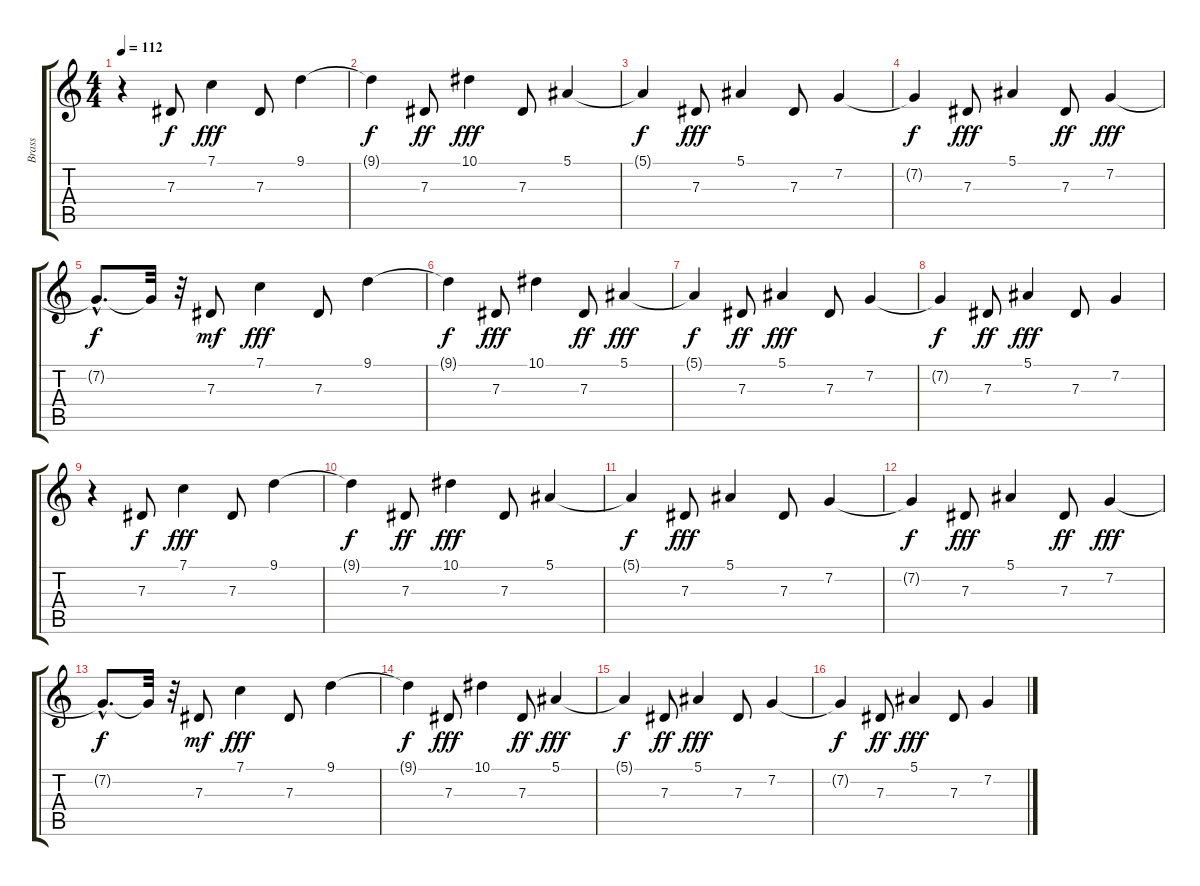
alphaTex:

\track ("Brass" "Brass") {instrument trombone}
\staff {score tabs}
\tuning (F4 C4 Ab3 Eb3 Bb2 F2) {hide}
\ts (4 4)
\tempo 112
\clef g2
\ks c
r.4{dy fff} 7.3.8{dy f volume 11 instrument trombone} 7.1.4{dy fff} 7.3.8 9.1.4 |
9.1{t}.4{dy f} 7.3.8{dy ff} 10.1.4{dy fff} 7.3.8 5.1.4 |
5.1{t}.4{dy f} 7.3.8{dy fff} 5.1.4 7.3.8 7.2.4 |
7.2{t}.4{dy f} 7.3.8{dy fff} 5.1.4 7.3.8{dy ff} 7.2.4{dy fff} |
7.2{hac t}.8{d dy f} 7.2{t}.32 r.32 7.3.8{dy mf} 7.1.4{dy fff} 7.3.8 9.1.4 |
9.1{t}.4{dy f} 7.3.8{dy fff} 10.1.4 7.3.8{dy ff} 5.1.4{dy fff} |
5.1{t}.4{dy f} 7.3.8{dy ff} 5.1.4{dy fff} 7.3.8 7.2.4 |
7.2{t}.4{dy f} 7.3.8{dy ff} 5.1.4{dy fff} 7.3.8 7.2.4 |
r.4 7.3.8{dy f volume 11 instrument trombone} 7.1.4{dy fff} 7.3.8 9.1.4 |
9.1{t}.4{dy f} 7.3.8{dy ff} 10.1.4{dy fff} 7.3.8 5.1.4 |
5.1{t}.4{dy f} 7.3.8{dy fff} 5.1.4 7.3.8 7.2.4 |
7.2{t}.4{dy f} 7.3.8{dy fff} 5.1.4 7.3.8{dy ff} 7.2.4{dy fff} |
7.2{hac t}.8{d dy f} 7.2{t}.32 r.32 7.3.8{dy mf} 7.1.4{dy fff} 7.3.8 9.1.4 |
9.1{t}.4{dy f} 7.3.8{dy fff} 10.1.4 7.3.8{dy ff} 5.1.4{dy fff} |
5.1{t}.4{dy f} 7.3.8{dy ff} 5.1.4{dy fff} 7.3.8 7.2.4 |
7.2{t}.4{dy f} 7.3.8{dy ff} 5.1.4{dy fff} 7.3.8 7.2.4
